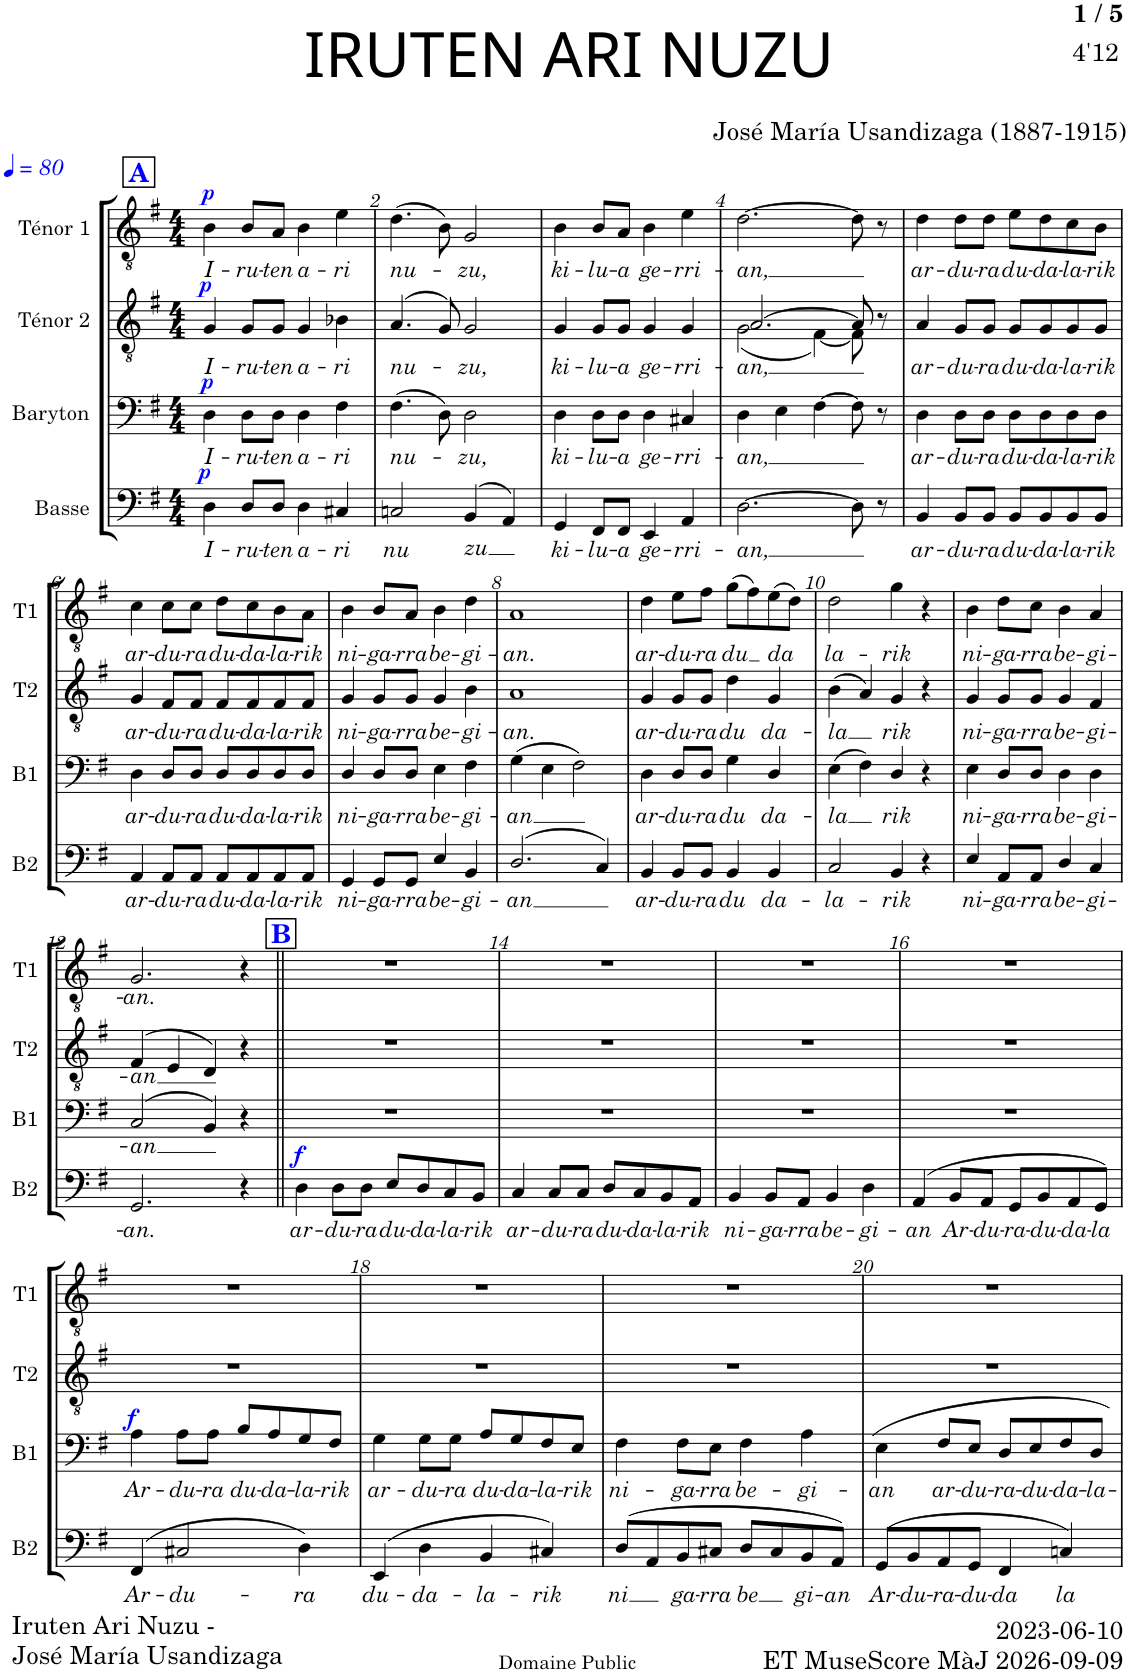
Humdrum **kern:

**kern	**text	**dynam	**kern	**text	**dynam	**kern	**text	**dynam	**kern	**text	**dynam
*part4	*part4	*part4	*part3	*part3	*part3	*part2	*part2	*part2	*part1	*part1	*part1
*staff4	*staff4	*staff4	*staff3	*staff3	*staff3	*staff2	*staff2	*staff2	*staff1	*staff1	*staff1
*I"Basse	*	*	*I"Baryton	*	*	*I"Ténor 2	*	*	*I"Ténor 1	*	*
*I'B2	*	*	*I'B1	*	*	*I'T2	*	*	*I'T1	*	*
*clefF4	*	*	*clefF4	*	*	*clefGv2	*	*	*clefGv2	*	*
*k[f#]	*	*	*k[f#]	*	*	*k[f#]	*	*	*k[f#]	*	*
*M4/4	*	*	*M4/4	*	*	*M4/4	*	*	*M4/4	*	*
*MM80	*	*	*MM80	*	*	*MM80	*	*	*MM80	*	*
!!LO:REH:place=s1:a:B:cj:color=#0000FF:fs=14:t=A
=1	=1	=1	=1	=1	=1	=1	=1	=1	=1	=1	=1
!	!LO:LY:b	!LO:DY:a	!	!LO:LY:b	!LO:DY:a	!	!LO:LY:b	!LO:DY:a	!	!LO:LY:b	!LO:DY:a
4D\	I-	p	4D\	I-	p	4G/	I-	p	4B\	I-	p
!	!LO:LY:b	!	!	!LO:LY:b	!	!	!LO:LY:b	!	!	!LO:LY:b	!
8D/L	-ru-	.	8D\L	-ru-	.	8G/L	-ru-	.	8B/L	-ru-	.
!	!LO:LY:b	!	!	!LO:LY:b	!	!	!LO:LY:b	!	!	!LO:LY:b	!
8D/J	-ten	.	8D\J	-ten	.	8G/J	-ten	.	8A/J	-ten	.
!	!LO:LY:b	!	!	!LO:LY:b	!	!	!LO:LY:b	!	!	!LO:LY:b	!
4D\	a-	.	4D\	a-	.	4G/	a-	.	4B\	a-	.
!	!LO:LY:b	!	!	!LO:LY:b	!	!	!LO:LY:b	!	!	!LO:LY:b	!
4C#X/	-ri	.	4F#\	-ri	.	4B-X\	-ri	.	4e\	-ri	.
=2	=2	=2	=2	=2	=2	=2	=2	=2	=2	=2	=2
!	!LO:LY:b	!	!	!LO:LY:b	!	!	!LO:LY:b	!	!	!LO:LY:b	!
2Cn/	nu	.	(>4.F#\	nu-	.	(>4.A/	nu-	.	(>4.d\	nu-	.
.	.	.	8D\)	.	.	8G/)	.	.	8B\)	.	.
!	!LO:LY:b	!	!	!LO:LY:b	!	!	!LO:LY:b	!	!	!LO:LY:b	!
(>4BB/	zu	.	2D\	-zu,	.	2G/	-zu,	.	2G/	-zu,	.
4AA/)	.	.	.	.	.	.	.	.	.	.	.
=3	=3	=3	=3	=3	=3	=3	=3	=3	=3	=3	=3
!	!LO:LY:b	!	!	!LO:LY:b	!	!	!LO:LY:b	!	!	!LO:LY:b	!
4GG/	ki-	.	4D\	ki-	.	4G/	ki-	.	4B\	ki-	.
!	!LO:LY:b	!	!	!LO:LY:b	!	!	!LO:LY:b	!	!	!LO:LY:b	!
8FF#/L	-lu-	.	8D\L	-lu-	.	8G/L	-lu-	.	8B/L	-lu-	.
!	!LO:LY:b	!	!	!LO:LY:b	!	!	!LO:LY:b	!	!	!LO:LY:b	!
8FF#/J	-a	.	8D\J	-a	.	8G/J	-a	.	8A/J	-a	.
!	!LO:LY:b	!	!	!LO:LY:b	!	!	!LO:LY:b	!	!	!LO:LY:b	!
4EE/	ge-	.	4D\	ge-	.	4G/	ge-	.	4B\	ge-	.
!	!LO:LY:b	!	!	!LO:LY:b	!	!	!LO:LY:b	!	!	!LO:LY:b	!
4AA/	-rri-	.	4C#X/	-rri-	.	4G/	-rri-	.	4e\	-rri-	.
=4	=4	=4	=4	=4	=4	=4	=4	=4	=4	=4	=4
!	!LO:LY:b	!	!	!LO:LY:b	!	!	!LO:LY:b	!	!	!LO:LY:b	!
*	*	*	*	*	*	*^	*	*	*	*	*
[2.D\	-an,	.	4D\	-an,	.	[2.A/	(2G\	-an,	.	[2.d\	-an,	.
.	.	.	4E\	.	.	.	.	.	.	.	.	.
.	.	.	[4F#\	.	.	.	[4F#\)	.	.	.	.	.
8D\]	.	.	8F#\]	.	.	8A/]	8F#\]	.	.	8d\]	.	.
8r	.	.	8r	.	.	8r	8ryy	.	.	8r	.	.
=5	=5	=5	=5	=5	=5	=5	=5	=5	=5	=5	=5	=5
!	!LO:LY:b	!	!	!LO:LY:b	!	!	!	!LO:LY:b	!	!	!LO:LY:b	!
*	*	*	*	*	*	*v	*v	*	*	*	*	*
4BB/	ar-	.	4D\	ar-	.	4A/	ar-	.	4d\	ar-	.
!	!LO:LY:b	!	!	!LO:LY:b	!	!	!LO:LY:b	!	!	!LO:LY:b	!
8BB/L	-du-	.	8D\L	-du-	.	8G/L	-du-	.	8d\L	-du-	.
!	!LO:LY:b	!	!	!LO:LY:b	!	!	!LO:LY:b	!	!	!LO:LY:b	!
8BB/J	-ra	.	8D\J	-ra	.	8G/J	-ra	.	8d\J	-ra	.
!	!LO:LY:b	!	!	!LO:LY:b	!	!	!LO:LY:b	!	!	!LO:LY:b	!
8BB/L	du-	.	8D\L	du-	.	8G/L	du-	.	8e\L	du-	.
!	!LO:LY:b	!	!	!LO:LY:b	!	!	!LO:LY:b	!	!	!LO:LY:b	!
8BB/	-da-	.	8D\	-da-	.	8G/	-da-	.	8d\	-da-	.
!	!LO:LY:b	!	!	!LO:LY:b	!	!	!LO:LY:b	!	!	!LO:LY:b	!
8BB/	-la-	.	8D\	-la-	.	8G/	-la-	.	8c\	-la-	.
!	!LO:LY:b	!	!	!LO:LY:b	!	!	!LO:LY:b	!	!	!LO:LY:b	!
8BB/J	-rik	.	8D\J	-rik	.	8G/J	-rik	.	8B\J	-rik	.
!!LO:LB:g=z
=6	=6	=6	=6	=6	=6	=6	=6	=6	=6	=6	=6
!	!LO:LY:b	!	!	!LO:LY:b	!	!	!LO:LY:b	!	!	!LO:LY:b	!
4AA/	ar-	.	4D\	ar-	.	4G/	ar-	.	4c\	ar-	.
!	!LO:LY:b	!	!	!LO:LY:b	!	!	!LO:LY:b	!	!	!LO:LY:b	!
8AA/L	-du-	.	8D/L	-du-	.	8F#/L	-du-	.	8c\L	-du-	.
!	!LO:LY:b	!	!	!LO:LY:b	!	!	!LO:LY:b	!	!	!LO:LY:b	!
8AA/J	-ra	.	8D/J	-ra	.	8F#/J	-ra	.	8c\J	-ra	.
!	!LO:LY:b	!	!	!LO:LY:b	!	!	!LO:LY:b	!	!	!LO:LY:b	!
8AA/L	du-	.	8D/L	du-	.	8F#/L	du-	.	8d\L	du-	.
!	!LO:LY:b	!	!	!LO:LY:b	!	!	!LO:LY:b	!	!	!LO:LY:b	!
8AA/	-da-	.	8D/	-da-	.	8F#/	-da-	.	8c\	-da-	.
!	!LO:LY:b	!	!	!LO:LY:b	!	!	!LO:LY:b	!	!	!LO:LY:b	!
8AA/	-la-	.	8D/	-la-	.	8F#/	-la-	.	8B\	-la-	.
!	!LO:LY:b	!	!	!LO:LY:b	!	!	!LO:LY:b	!	!	!LO:LY:b	!
8AA/J	-rik	.	8D/J	-rik	.	8F#/J	-rik	.	8A\J	-rik	.
=7	=7	=7	=7	=7	=7	=7	=7	=7	=7	=7	=7
!	!LO:LY:b	!	!	!LO:LY:b	!	!	!LO:LY:b	!	!	!LO:LY:b	!
4GG/	ni-	.	4D/	ni-	.	4G/	ni-	.	4B\	ni-	.
!	!LO:LY:b	!	!	!LO:LY:b	!	!	!LO:LY:b	!	!	!LO:LY:b	!
8GG/L	-ga-	.	8D/L	-ga-	.	8G/L	-ga-	.	8B/L	-ga-	.
!	!LO:LY:b	!	!	!LO:LY:b	!	!	!LO:LY:b	!	!	!LO:LY:b	!
8GG/J	-rra	.	8D/J	-rra	.	8G/J	-rra	.	8A/J	-rra	.
!	!LO:LY:b	!	!	!LO:LY:b	!	!	!LO:LY:b	!	!	!LO:LY:b	!
4E/	be-	.	4E\	be-	.	4G/	be-	.	4B\	be-	.
!	!LO:LY:b	!	!	!LO:LY:b	!	!	!LO:LY:b	!	!	!LO:LY:b	!
4BB/	-gi-	.	4F#\	-gi-	.	4B\	-gi-	.	4d\	-gi-	.
=8	=8	=8	=8	=8	=8	=8	=8	=8	=8	=8	=8
!	!LO:LY:b	!	!	!LO:LY:b	!	!	!LO:LY:b	!	!	!LO:LY:b	!
(>2.D/	-an	.	(4G\	-an	.	1A	-an.	.	1A	-an.	.
.	.	.	4E\	.	.	.	.	.	.	.	.
.	.	.	2F#\)	.	.	.	.	.	.	.	.
4C/)	.	.	.	.	.	.	.	.	.	.	.
=9	=9	=9	=9	=9	=9	=9	=9	=9	=9	=9	=9
!	!LO:LY:b	!	!	!LO:LY:b	!	!	!LO:LY:b	!	!	!LO:LY:b	!
4BB/	ar-	.	4D\	ar-	.	4G/	ar-	.	4d\	ar-	.
!	!LO:LY:b	!	!	!LO:LY:b	!	!	!LO:LY:b	!	!	!LO:LY:b	!
8BB/L	-du-	.	8D/L	-du-	.	8G/L	-du-	.	8e\L	-du-	.
!	!LO:LY:b	!	!	!LO:LY:b	!	!	!LO:LY:b	!	!	!LO:LY:b	!
8BB/J	-ra	.	8D/J	-ra	.	8G/J	-ra	.	8f#\J	-ra	.
!	!LO:LY:b	!	!	!LO:LY:b	!	!	!LO:LY:b	!	!	!LO:LY:b	!
4BB/	du	.	4G\	du	.	4d\	du	.	(8g\L	-du	.
.	.	.	.	.	.	.	.	.	8f#\)	.	.
!	!LO:LY:b	!	!	!LO:LY:b	!	!	!LO:LY:b	!	!	!LO:LY:b	!
4BB/	da-	.	4D/	da-	.	4G/	da-	.	(8e\	-da	.
.	.	.	.	.	.	.	.	.	8d\J)	.	.
=10	=10	=10	=10	=10	=10	=10	=10	=10	=10	=10	=10
!	!LO:LY:b	!	!	!LO:LY:b	!	!	!LO:LY:b	!	!	!LO:LY:b	!
2C/	-la-	.	(4E\	-la	.	(4B\	-la	.	2d\	la-	.
.	.	.	4F#\)	.	.	4A/)	.	.	.	.	.
!	!LO:LY:b	!	!	!LO:LY:b	!	!	!LO:LY:b	!	!	!LO:LY:b	!
4BB/	-rik	.	4D/	rik	.	4G/	rik	.	4g\	-rik	.
4r	.	.	4r	.	.	4r	.	.	4r	.	.
=11	=11	=11	=11	=11	=11	=11	=11	=11	=11	=11	=11
!	!LO:LY:b	!	!	!LO:LY:b	!	!	!LO:LY:b	!	!	!LO:LY:b	!
4E/	ni-	.	4E\	ni-	.	4G/	ni-	.	4B\	ni-	.
!	!LO:LY:b	!	!	!LO:LY:b	!	!	!LO:LY:b	!	!	!LO:LY:b	!
8AA/L	-ga-	.	8D/L	-ga-	.	8G/L	-ga-	.	8d\L	-ga-	.
!	!LO:LY:b	!	!	!LO:LY:b	!	!	!LO:LY:b	!	!	!LO:LY:b	!
8AA/J	-rra	.	8D/J	-rra	.	8G/J	-rra	.	8c\J	-rra	.
!	!LO:LY:b	!	!	!LO:LY:b	!	!	!LO:LY:b	!	!	!LO:LY:b	!
4D/	be-	.	4D\	be-	.	4G/	be-	.	4B\	be-	.
!	!LO:LY:b	!	!	!LO:LY:b	!	!	!LO:LY:b	!	!	!LO:LY:b	!
4C/	-gi-	.	4D\	-gi-	.	4F#/	-gi-	.	4A/	-gi-	.
!!LO:LB:g=z
=12	=12	=12	=12	=12	=12	=12	=12	=12	=12	=12	=12
!	!LO:LY:b	!	!	!LO:LY:b	!	!	!LO:LY:b	!	!	!LO:LY:b	!
2.GG/	-an.	.	(>2C/	-an	.	(>4F#/	-an	.	2.G/	-an.	.
.	.	.	.	.	.	4E/	.	.	.	.	.
.	.	.	4BB/)	.	.	4D/)	.	.	.	.	.
4r	.	.	4r	.	.	4r	.	.	4r	.	.
!!LO:REH:place=s1:a:B:cj:color=#0000FF:fs=14:t=B
=13||	=13||	=13||	=13||	=13||	=13||	=13||	=13||	=13||	=13||	=13||	=13||
!	!LO:LY:b	!LO:DY:a	!	!	!	!	!	!	!	!	!
4D\	ar-	f	1r	.	.	1r	.	.	1r	.	.
!	!LO:LY:b	!	!	!	!	!	!	!	!	!	!
8D\L	-du-	.	.	.	.	.	.	.	.	.	.
!	!LO:LY:b	!	!	!	!	!	!	!	!	!	!
8D\J	-ra	.	.	.	.	.	.	.	.	.	.
!	!LO:LY:b	!	!	!	!	!	!	!	!	!	!
8E/L	du-	.	.	.	.	.	.	.	.	.	.
!	!LO:LY:b	!	!	!	!	!	!	!	!	!	!
8D/	-da-	.	.	.	.	.	.	.	.	.	.
!	!LO:LY:b	!	!	!	!	!	!	!	!	!	!
8C/	-la-	.	.	.	.	.	.	.	.	.	.
!	!LO:LY:b	!	!	!	!	!	!	!	!	!	!
8BB/J	-rik	.	.	.	.	.	.	.	.	.	.
=14	=14	=14	=14	=14	=14	=14	=14	=14	=14	=14	=14
!	!LO:LY:b	!	!	!	!	!	!	!	!	!	!
4C/	ar-	.	1r	.	.	1r	.	.	1r	.	.
!	!LO:LY:b	!	!	!	!	!	!	!	!	!	!
8C/L	-du-	.	.	.	.	.	.	.	.	.	.
!	!LO:LY:b	!	!	!	!	!	!	!	!	!	!
8C/J	-ra	.	.	.	.	.	.	.	.	.	.
!	!LO:LY:b	!	!	!	!	!	!	!	!	!	!
8D/L	du-	.	.	.	.	.	.	.	.	.	.
!	!LO:LY:b	!	!	!	!	!	!	!	!	!	!
8C/	-da-	.	.	.	.	.	.	.	.	.	.
!	!LO:LY:b	!	!	!	!	!	!	!	!	!	!
8BB/	-la-	.	.	.	.	.	.	.	.	.	.
!	!LO:LY:b	!	!	!	!	!	!	!	!	!	!
8AA/J	-rik	.	.	.	.	.	.	.	.	.	.
=15	=15	=15	=15	=15	=15	=15	=15	=15	=15	=15	=15
!	!LO:LY:b	!	!	!	!	!	!	!	!	!	!
4BB/	ni-	.	1r	.	.	1r	.	.	1r	.	.
!	!LO:LY:b	!	!	!	!	!	!	!	!	!	!
8BB/L	-ga-	.	.	.	.	.	.	.	.	.	.
!	!LO:LY:b	!	!	!	!	!	!	!	!	!	!
8AA/J	-rra	.	.	.	.	.	.	.	.	.	.
!	!LO:LY:b	!	!	!	!	!	!	!	!	!	!
4BB/	be-	.	.	.	.	.	.	.	.	.	.
!	!LO:LY:b	!	!	!	!	!	!	!	!	!	!
4D\	-gi-	.	.	.	.	.	.	.	.	.	.
=16	=16	=16	=16	=16	=16	=16	=16	=16	=16	=16	=16
!	!LO:LY:b	!	!	!	!	!	!	!	!	!	!
(>4AA/	-an	.	1r	.	.	1r	.	.	1r	.	.
!	!LO:LY:b	!	!	!	!	!	!	!	!	!	!
8BB/L	Ar-	.	.	.	.	.	.	.	.	.	.
!	!LO:LY:b	!	!	!	!	!	!	!	!	!	!
8AA/J	-du-	.	.	.	.	.	.	.	.	.	.
!	!LO:LY:b	!	!	!	!	!	!	!	!	!	!
8GG/L	-ra-	.	.	.	.	.	.	.	.	.	.
!	!LO:LY:b	!	!	!	!	!	!	!	!	!	!
8BB/	-du-	.	.	.	.	.	.	.	.	.	.
!	!LO:LY:b	!	!	!	!	!	!	!	!	!	!
8AA/	-da-	.	.	.	.	.	.	.	.	.	.
!	!LO:LY:b	!	!	!	!	!	!	!	!	!	!
8GG/J)	-la	.	.	.	.	.	.	.	.	.	.
!!LO:LB:g=z
=17	=17	=17	=17	=17	=17	=17	=17	=17	=17	=17	=17
!	!LO:LY:b	!	!	!LO:LY:b	!LO:DY:a	!	!	!	!	!	!
(4FF#/	Ar-	.	4A\	Ar-	f	1r	.	.	1r	.	.
!	!LO:LY:b	!	!	!LO:LY:b	!	!	!	!	!	!	!
2C#X/	-du-	.	8A\L	-du-	.	.	.	.	.	.	.
!	!	!	!	!LO:LY:b	!	!	!	!	!	!	!
.	.	.	8A\J	-ra	.	.	.	.	.	.	.
!	!	!	!	!LO:LY:b	!	!	!	!	!	!	!
.	.	.	8B/L	du-	.	.	.	.	.	.	.
!	!	!	!	!LO:LY:b	!	!	!	!	!	!	!
.	.	.	8A/	-da-	.	.	.	.	.	.	.
!	!LO:LY:b	!	!	!LO:LY:b	!	!	!	!	!	!	!
4D\)	-ra	.	8G/	-la-	.	.	.	.	.	.	.
!	!	!	!	!LO:LY:b	!	!	!	!	!	!	!
.	.	.	8F#/J	-rik	.	.	.	.	.	.	.
=18	=18	=18	=18	=18	=18	=18	=18	=18	=18	=18	=18
!	!LO:LY:b	!	!	!LO:LY:b	!	!	!	!	!	!	!
(4EE/	du-	.	4G\	ar-	.	1r	.	.	1r	.	.
!	!LO:LY:b	!	!	!LO:LY:b	!	!	!	!	!	!	!
4D\	-da-	.	8G\L	-du-	.	.	.	.	.	.	.
!	!	!	!	!LO:LY:b	!	!	!	!	!	!	!
.	.	.	8G\J	-ra	.	.	.	.	.	.	.
!	!LO:LY:b	!	!	!LO:LY:b	!	!	!	!	!	!	!
4BB/	-la-	.	8A/L	du-	.	.	.	.	.	.	.
!	!	!	!	!LO:LY:b	!	!	!	!	!	!	!
.	.	.	8G/	-da-	.	.	.	.	.	.	.
!	!LO:LY:b	!	!	!LO:LY:b	!	!	!	!	!	!	!
4C#X/)	-rik	.	8F#/	-la-	.	.	.	.	.	.	.
!	!	!	!	!LO:LY:b	!	!	!	!	!	!	!
.	.	.	8E/J	-rik	.	.	.	.	.	.	.
=19	=19	=19	=19	=19	=19	=19	=19	=19	=19	=19	=19
!	!LO:LY:b	!	!	!LO:LY:b	!	!	!	!	!	!	!
(>8D/L	ni	.	4F#\	ni-	.	1r	.	.	1r	.	.
8AA/	.	.	.	.	.	.	.	.	.	.	.
!	!LO:LY:b	!	!	!LO:LY:b	!	!	!	!	!	!	!
8BB/	-ga-	.	8F#\L	-ga-	.	.	.	.	.	.	.
!	!LO:LY:b	!	!	!LO:LY:b	!	!	!	!	!	!	!
8C#X/J	-rra	.	8E\J	-rra	.	.	.	.	.	.	.
!	!LO:LY:b	!	!	!LO:LY:b	!	!	!	!	!	!	!
8D/L	be	.	4F#\	be-	.	.	.	.	.	.	.
8C#/	.	.	.	.	.	.	.	.	.	.	.
!	!LO:LY:b	!	!	!LO:LY:b	!	!	!	!	!	!	!
8BB/	-gi-	.	4A\	-gi-	.	.	.	.	.	.	.
!	!LO:LY:b	!	!	!	!	!	!	!	!	!	!
8AA/J)	-an	.	.	.	.	.	.	.	.	.	.
=20	=20	=20	=20	=20	=20	=20	=20	=20	=20	=20	=20
!	!LO:LY:b	!	!	!LO:LY:b	!	!	!	!	!	!	!
(>8GG/L	Ar-	.	4E\	-an	.	1r	.	.	1r	.	.
!	!LO:LY:b	!	!	!	!	!	!	!	!	!	!
8BB/	-du-	.	.	.	.	.	.	.	.	.	.
!	!LO:LY:b	!	!	!LO:LY:b	!	!	!	!	!	!	!
8AA/	-ra-	.	8F#/L	ar-	.	.	.	.	.	.	.
!	!LO:LY:b	!	!	!LO:LY:b	!	!	!	!	!	!	!
8GG/J	-du-	.	8E/J	-du-	.	.	.	.	.	.	.
!	!LO:LY:b	!	!	!LO:LY:b	!	!	!	!	!	!	!
4FF#/	-da	.	8D/L	-ra-	.	.	.	.	.	.	.
!	!	!	!	!LO:LY:b	!	!	!	!	!	!	!
.	.	.	8E/	-du-	.	.	.	.	.	.	.
!	!LO:LY:b	!	!	!LO:LY:b	!	!	!	!	!	!	!
4Cn/)	la	.	8F#/	-da-	.	.	.	.	.	.	.
!	!	!	!	!LO:LY:b	!	!	!	!	!	!	!
.	.	.	8D/J	-la-	.	.	.	.	.	.	.
=	=	=	=	=	=	=	=	=	=	=	=
*-	*-	*-	*-	*-	*-	*-	*-	*-	*-	*-	*-
